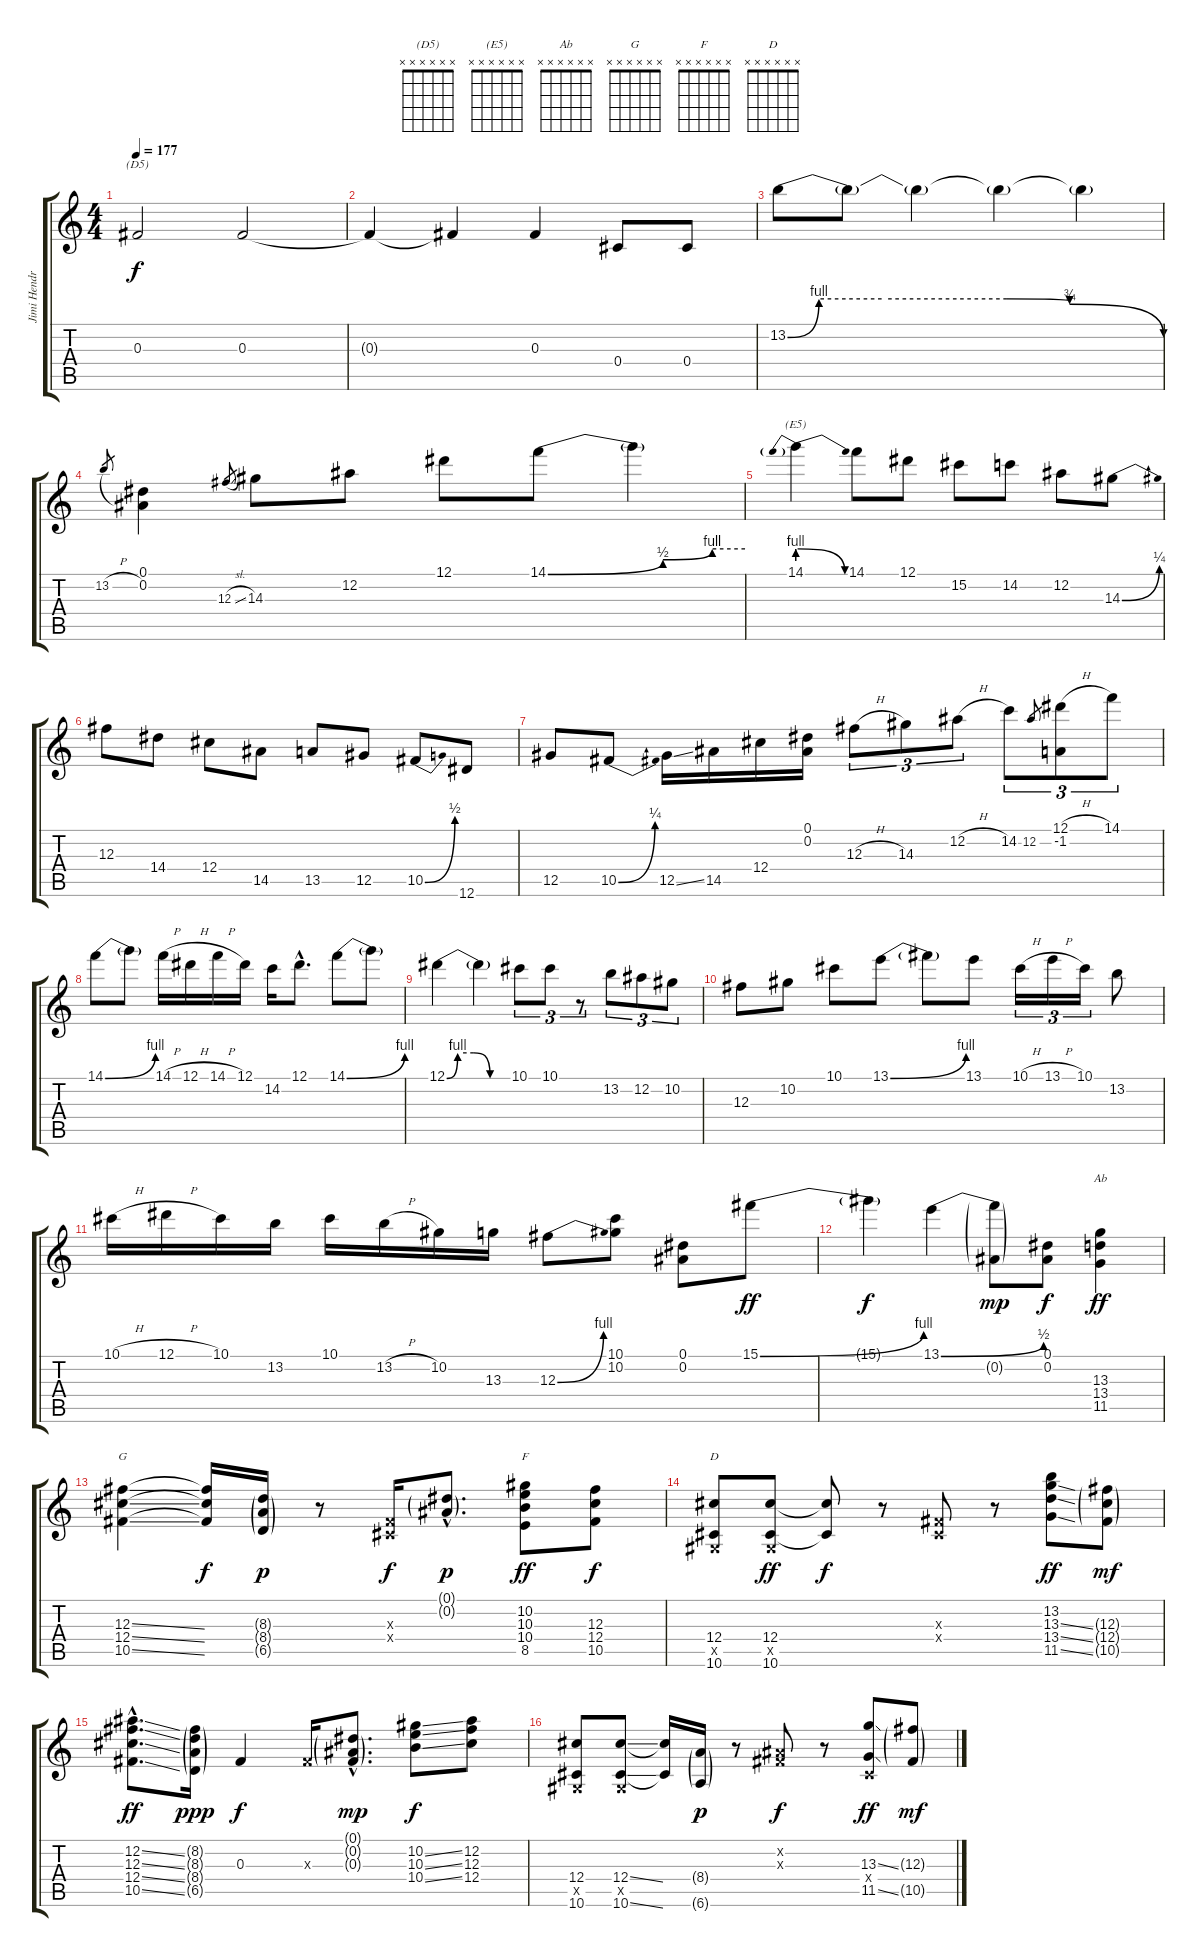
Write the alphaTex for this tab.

\track ("Jimi Hendrix - Guitar" "Jimi Hendr") {instrument overdrivenguitar}
\staff {score tabs}
\tuning (Eb4 Bb3 Gb3 Db3 Ab2 Eb2) {hide}
\chord ("(D5)" x x x x x x) {firstfret 0}
\chord ("(E5)" x x x x x x) {firstfret 0}
\chord ("Ab" x x x x x x) {firstfret 0}
\chord ("G" x x x x x x) {firstfret 0}
\chord ("F" x x x x x x) {firstfret 0}
\chord ("D" x x x x x x) {firstfret 0}
\ts (4 4)
\tempo 177
\clef g2
\ks c
0.3{t}.2{ch "(D5)" dy f} 0.3.2 |
0.3{t}.4 0.3{t}.4 0.3.4 0.4.8 0.4.8 |
13.2{be (custom 0 0 5 4 15 4 35 4 45 3 60 0)}.8 13.2{t}.8 13.2{t}.4 13.2{t}.4 13.2{t}.4 |
13.2{h}.8{gr} (0.1 0.2).4 12.3{sl}.8{gr} 14.3.8 12.2.8 12.1.8 14.1{be (custom 0 0 35 2 50 4 60 4)}.8 14.1{t}.4 |
14.1{be (prebendrelease 0 4 60 0)}.4{ch "(E5)"} 14.1.8 12.1.8 15.2.8 14.2.8 12.2.8 14.3{be (bend 0 0 60 1)}.8 |
12.3.8 14.4.8 12.4.8 14.5.8 13.5.8 12.5.8 10.5{be (bend 0 0 60 2)}.8 12.6.8 |
12.5.8 10.5{be (bend 0 0 60 1)}.8 12.5{ss}.16 14.5.16 12.4.16 (0.1 0.2).16 12.3{h}.8{tu (3 2)} 14.3.8{tu (3 2)} 12.2{h}.8{tu (3 2)} 14.2.8{tu (3 2)} 12.2.8{gr} (12.1{h} -1.2).8{tu (3 2)} 14.1.8{tu (3 2)} |
14.1{be (bend 0 0 60 4)}.8 14.1{t}.8 14.1{h}.16 12.1{h}.16 14.1{h}.16 12.1.16 14.2.16 12.1{hac}.8{d} 14.1{be (bend 0 0 60 4)}.8 14.1{t}.8 |
12.1{be (custom 0 0 10 4 25 4 40 0 60 0)}.4 12.1{t}.4 10.1.8{tu (3 2)} 10.1.8{tu (3 2)} r.8{tu (3 2)} 13.2.8{tu (3 2)} 12.2.8{tu (3 2)} 10.2.8{tu (3 2)} |
12.3.8 10.2.8 10.1.8 13.1{be (bend 0 0 60 4)}.8 13.1{t}.8 13.1.8 10.1{h}.16{tu (3 2)} 13.1{h}.16{tu (3 2)} 10.1.16{tu (3 2)} 13.2.8 |
10.1{h}.16 12.1{h}.16 10.1.16 13.2.16 10.1.16 13.2{h}.16 10.2.16 13.3.16 12.3{be (bend 0 0 60 4)}.8 (10.1 10.2).8 (0.1 0.2).8 15.1{be (bend 0 0 60 4)}.8{dy ff} |
15.1{t}.4{dy f} 13.1{be (bend 0 0 60 2)}.4 (13.1{t} 0.2{g}).8{dy mp} (0.1 0.2).8{dy f} (13.3 13.4 11.5).4{ch "Ab" dy ff} |
(12.3{ss} 12.4{ss} 10.5{ss}).4{ch "G"} (12.3{t} 12.4{t} 10.5{t}).16{dy f} (8.3{g} 8.4{g} 6.5{g}).16{dy p} r.8 (0.3{x} 0.4{x}).16{dy f} (0.1{g hac} 0.2{g hac}).8{d dy p} (10.2 10.3 10.4 8.5).8{ch "F" dy ff} (12.3 12.4 10.5).8{dy f} |
(12.4 0.5{x} 10.6).8{ch "D"} (12.4 0.5{x} 10.6).8{dy ff} (12.4{t} 10.6{t}).8{dy f} r.8 (0.3{x} 0.4{x}).8 r.8 (13.2 13.3{ss} 13.4{ss} 11.5{ss}).8{dy ff} (12.3{g} 12.4{g} 10.5{g}).8{dy mf} |
(12.2{ss hac} 12.3{ss hac} 12.4{ss hac} 10.5{ss hac}).8{d dy ff} (8.2{g} 8.3{g} 8.4{g} 6.5{g}).16{dy ppp} 0.3.4{dy f} 0.3{x}.16 (0.1{g hac} 0.2{g hac} 0.3{g hac}).8{d dy mp} (10.2{ss} 10.3{ss} 10.4{ss}).8{dy f} (12.2 12.3 12.4).8 |
(12.4 0.5{x} 10.6).8 (12.4{ss} 0.5{x} 10.6{ss}).8 (12.4{t} 10.6{t}).16 (8.4{g} 6.6{g}).16{dy p} r.8 (0.2{x} 0.3{x}).8{dy f} r.8 (13.3{ss} 0.4{x} 11.5{ss}).8{dy ff} (12.3{g} 10.5{g}).8{dy mf}
